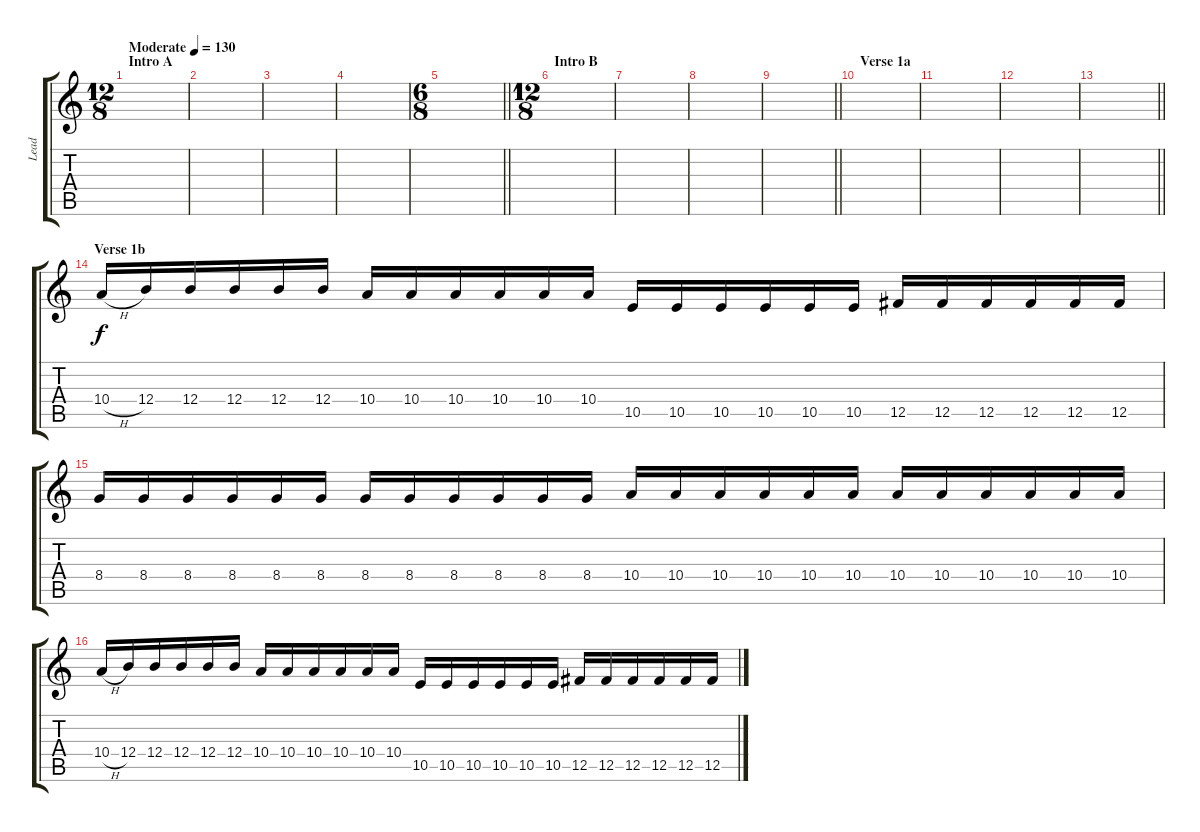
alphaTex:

\track ("Lead" "Lead") {instrument distortionguitar}
\staff {score tabs}
\tuning (Db4 Ab3 E3 B2 Gb2 B1) {hide}
\ts (12 8)
\section ("" "Intro A")
\tempo (130 "Moderate")
\clef g2
\ks c
|
|
|
|
\ts (6 8)
\barLineRight lightlight
|
\ts (12 8)
\section ("" "Intro B")
|
|
|
\barLineRight lightlight
|
\section ("" "Verse 1a")
|
|
|
\barLineRight lightlight
|
\section ("" "Verse 1b")
10.4{h}.16 12.4.16 12.4.16 12.4.16 12.4.16 12.4.16 10.4.16 10.4.16 10.4.16 10.4.16 10.4.16 10.4.16 10.5.16 10.5.16 10.5.16 10.5.16 10.5.16 10.5.16 12.5.16 12.5.16 12.5.16 12.5.16 12.5.16 12.5.16 |
8.4.16 8.4.16 8.4.16 8.4.16 8.4.16 8.4.16 8.4.16 8.4.16 8.4.16 8.4.16 8.4.16 8.4.16 10.4.16 10.4.16 10.4.16 10.4.16 10.4.16 10.4.16 10.4.16 10.4.16 10.4.16 10.4.16 10.4.16 10.4.16 |
10.4{h}.16 12.4.16 12.4.16 12.4.16 12.4.16 12.4.16 10.4.16 10.4.16 10.4.16 10.4.16 10.4.16 10.4.16 10.5.16 10.5.16 10.5.16 10.5.16 10.5.16 10.5.16 12.5.16 12.5.16 12.5.16 12.5.16 12.5.16 12.5.16
